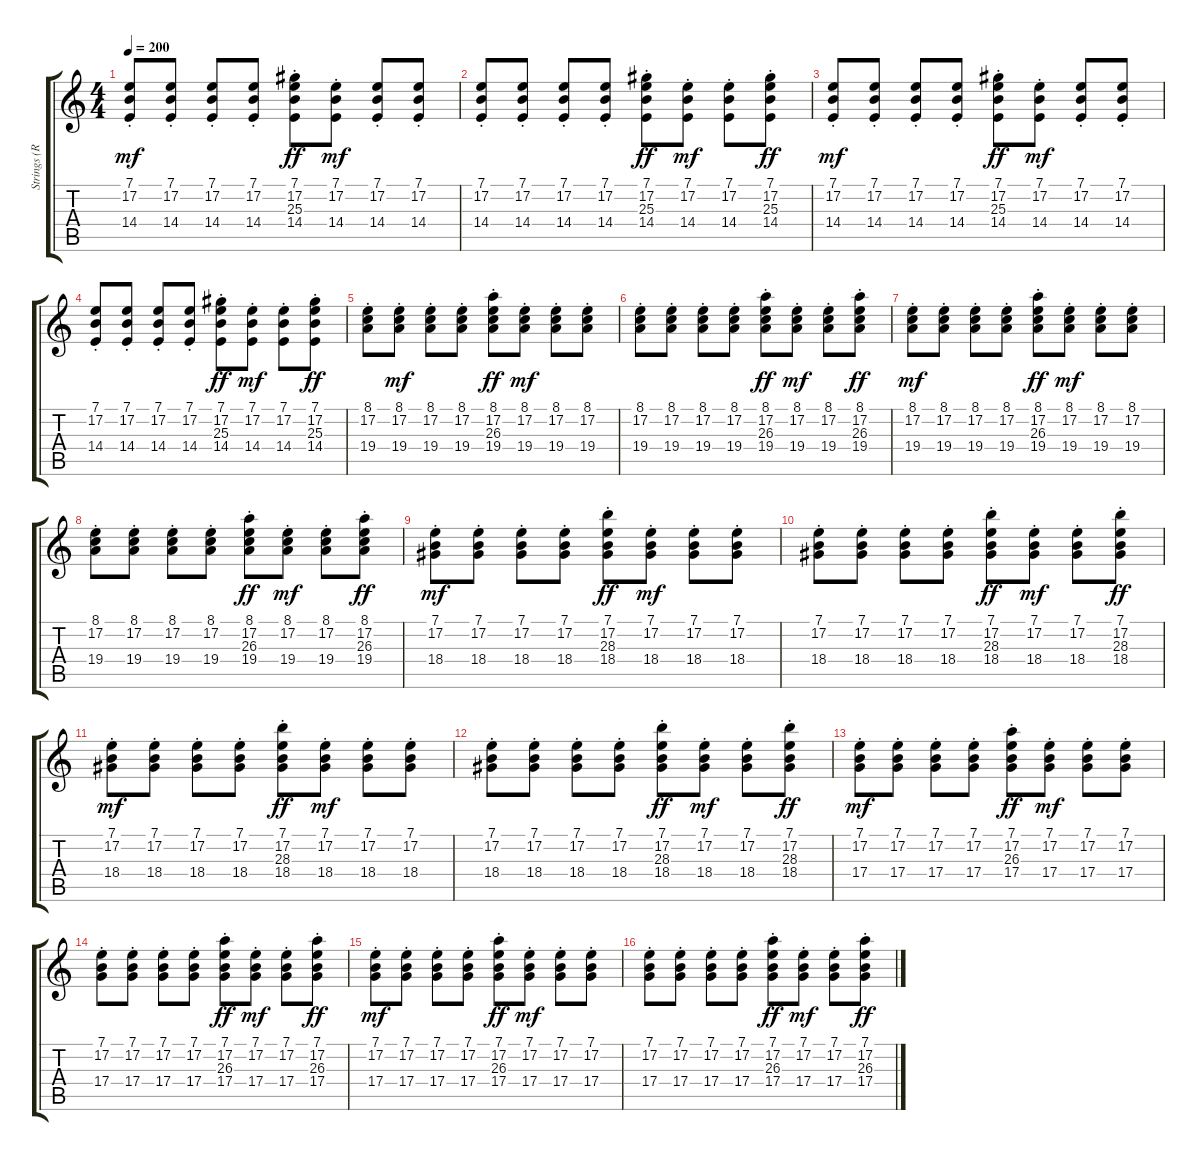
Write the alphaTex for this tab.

\track ("Strings (Right)" "Strings (R") {instrument tremolostrings}
\staff {score tabs}
\tuning (E4 B3 G3 D3 A2 E2) {hide}
\ts (4 4)
\tempo 200
\clef g2
\ks c
(7.1{st} 17.2{st} 14.4{st}).8{dy mf} (7.1{st} 17.2{st} 14.4{st}).8 (7.1{st} 17.2{st} 14.4{st}).8 (7.1{st} 17.2{st} 14.4{st}).8 (7.1{st} 17.2{st} 25.3{st} 14.4{st}).8{dy ff} (7.1{st} 17.2{st} 14.4{st}).8{dy mf} (7.1{st} 17.2{st} 14.4{st}).8 (7.1{st} 17.2{st} 14.4{st}).8 |
(7.1{st} 17.2{st} 14.4{st}).8 (7.1{st} 17.2{st} 14.4{st}).8 (7.1{st} 17.2{st} 14.4{st}).8 (7.1{st} 17.2{st} 14.4{st}).8 (7.1{st} 17.2{st} 25.3{st} 14.4{st}).8{dy ff} (7.1{st} 17.2{st} 14.4{st}).8{dy mf} (7.1{st} 17.2{st} 14.4{st}).8 (7.1{st} 17.2{st} 25.3{st} 14.4{st}).8{dy ff} |
(7.1{st} 17.2{st} 14.4{st}).8{dy mf} (7.1{st} 17.2{st} 14.4{st}).8 (7.1{st} 17.2{st} 14.4{st}).8 (7.1{st} 17.2{st} 14.4{st}).8 (7.1{st} 17.2{st} 25.3{st} 14.4{st}).8{dy ff} (7.1{st} 17.2{st} 14.4{st}).8{dy mf} (7.1{st} 17.2{st} 14.4{st}).8 (7.1{st} 17.2{st} 14.4{st}).8 |
(7.1{st} 17.2{st} 14.4{st}).8 (7.1{st} 17.2{st} 14.4{st}).8 (7.1{st} 17.2{st} 14.4{st}).8 (7.1{st} 17.2{st} 14.4{st}).8 (7.1{st} 17.2{st} 25.3{st} 14.4{st}).8{dy ff} (7.1{st} 17.2{st} 14.4{st}).8{dy mf} (7.1{st} 17.2{st} 14.4{st}).8 (7.1{st} 17.2{st} 25.3{st} 14.4{st}).8{dy ff} |
(8.1{st} 17.2{st} 19.4{st}).8 (8.1{st} 17.2{st} 19.4{st}).8{dy mf} (8.1{st} 17.2{st} 19.4{st}).8 (8.1{st} 17.2{st} 19.4{st}).8 (8.1{st} 17.2{st} 26.3{st} 19.4{st}).8{dy ff} (8.1{st} 17.2{st} 19.4{st}).8{dy mf} (8.1{st} 17.2{st} 19.4{st}).8 (8.1{st} 17.2{st} 19.4{st}).8 |
(8.1{st} 17.2{st} 19.4{st}).8 (8.1{st} 17.2{st} 19.4{st}).8 (8.1{st} 17.2{st} 19.4{st}).8 (8.1{st} 17.2{st} 19.4{st}).8 (8.1{st} 17.2{st} 26.3{st} 19.4{st}).8{dy ff} (8.1{st} 17.2{st} 19.4{st}).8{dy mf} (8.1{st} 17.2{st} 19.4{st}).8 (8.1{st} 17.2{st} 26.3{st} 19.4{st}).8{dy ff} |
(8.1{st} 17.2{st} 19.4{st}).8{dy mf} (8.1{st} 17.2{st} 19.4{st}).8 (8.1{st} 17.2{st} 19.4{st}).8 (8.1{st} 17.2{st} 19.4{st}).8 (8.1{st} 17.2{st} 26.3{st} 19.4{st}).8{dy ff} (8.1{st} 17.2{st} 19.4{st}).8{dy mf} (8.1{st} 17.2{st} 19.4{st}).8 (8.1{st} 17.2{st} 19.4{st}).8 |
(8.1{st} 17.2{st} 19.4{st}).8 (8.1{st} 17.2{st} 19.4{st}).8 (8.1{st} 17.2{st} 19.4{st}).8 (8.1{st} 17.2{st} 19.4{st}).8 (8.1{st} 17.2{st} 26.3{st} 19.4{st}).8{dy ff} (8.1{st} 17.2{st} 19.4{st}).8{dy mf} (8.1{st} 17.2{st} 19.4{st}).8 (8.1{st} 17.2{st} 26.3{st} 19.4{st}).8{dy ff} |
(7.1{st} 17.2{st} 18.4{st}).8{dy mf} (7.1{st} 17.2{st} 18.4{st}).8 (7.1{st} 17.2{st} 18.4{st}).8 (7.1{st} 17.2{st} 18.4{st}).8 (7.1{st} 17.2{st} 28.3{st} 18.4{st}).8{dy ff} (7.1{st} 17.2{st} 18.4{st}).8{dy mf} (7.1{st} 17.2{st} 18.4{st}).8 (7.1{st} 17.2{st} 18.4{st}).8 |
(7.1{st} 17.2{st} 18.4{st}).8 (7.1{st} 17.2{st} 18.4{st}).8 (7.1{st} 17.2{st} 18.4{st}).8 (7.1{st} 17.2{st} 18.4{st}).8 (7.1{st} 17.2{st} 28.3{st} 18.4{st}).8{dy ff} (7.1{st} 17.2{st} 18.4{st}).8{dy mf} (7.1{st} 17.2{st} 18.4{st}).8 (7.1{st} 17.2{st} 28.3{st} 18.4{st}).8{dy ff} |
(7.1{st} 17.2{st} 18.4{st}).8{dy mf} (7.1{st} 17.2{st} 18.4{st}).8 (7.1{st} 17.2{st} 18.4{st}).8 (7.1{st} 17.2{st} 18.4{st}).8 (7.1{st} 17.2{st} 28.3{st} 18.4{st}).8{dy ff} (7.1{st} 17.2{st} 18.4{st}).8{dy mf} (7.1{st} 17.2{st} 18.4{st}).8 (7.1{st} 17.2{st} 18.4{st}).8 |
(7.1{st} 17.2{st} 18.4{st}).8 (7.1{st} 17.2{st} 18.4{st}).8 (7.1{st} 17.2{st} 18.4{st}).8 (7.1{st} 17.2{st} 18.4{st}).8 (7.1{st} 17.2{st} 28.3{st} 18.4{st}).8{dy ff} (7.1{st} 17.2{st} 18.4{st}).8{dy mf} (7.1{st} 17.2{st} 18.4{st}).8 (7.1{st} 17.2{st} 28.3{st} 18.4{st}).8{dy ff} |
(7.1{st} 17.2{st} 17.4{st}).8{dy mf} (7.1{st} 17.2{st} 17.4{st}).8 (7.1{st} 17.2{st} 17.4{st}).8 (7.1{st} 17.2{st} 17.4{st}).8 (7.1{st} 17.2{st} 26.3{st} 17.4{st}).8{dy ff} (7.1{st} 17.2{st} 17.4{st}).8{dy mf} (7.1{st} 17.2{st} 17.4{st}).8 (7.1{st} 17.2{st} 17.4{st}).8 |
(7.1{st} 17.2{st} 17.4{st}).8 (7.1{st} 17.2{st} 17.4{st}).8 (7.1{st} 17.2{st} 17.4{st}).8 (7.1{st} 17.2{st} 17.4{st}).8 (7.1{st} 17.2{st} 26.3{st} 17.4{st}).8{dy ff} (7.1{st} 17.2{st} 17.4{st}).8{dy mf} (7.1{st} 17.2{st} 17.4{st}).8 (7.1{st} 17.2{st} 26.3{st} 17.4{st}).8{dy ff} |
(7.1{st} 17.2{st} 17.4{st}).8{dy mf} (7.1{st} 17.2{st} 17.4{st}).8 (7.1{st} 17.2{st} 17.4{st}).8 (7.1{st} 17.2{st} 17.4{st}).8 (7.1{st} 17.2{st} 26.3{st} 17.4{st}).8{dy ff} (7.1{st} 17.2{st} 17.4{st}).8{dy mf} (7.1{st} 17.2{st} 17.4{st}).8 (7.1{st} 17.2{st} 17.4{st}).8 |
(7.1{st} 17.2{st} 17.4{st}).8 (7.1{st} 17.2{st} 17.4{st}).8 (7.1{st} 17.2{st} 17.4{st}).8 (7.1{st} 17.2{st} 17.4{st}).8 (7.1{st} 17.2{st} 26.3{st} 17.4{st}).8{dy ff} (7.1{st} 17.2{st} 17.4{st}).8{dy mf} (7.1{st} 17.2{st} 17.4{st}).8 (7.1{st} 17.2{st} 26.3{st} 17.4{st}).8{dy ff}
